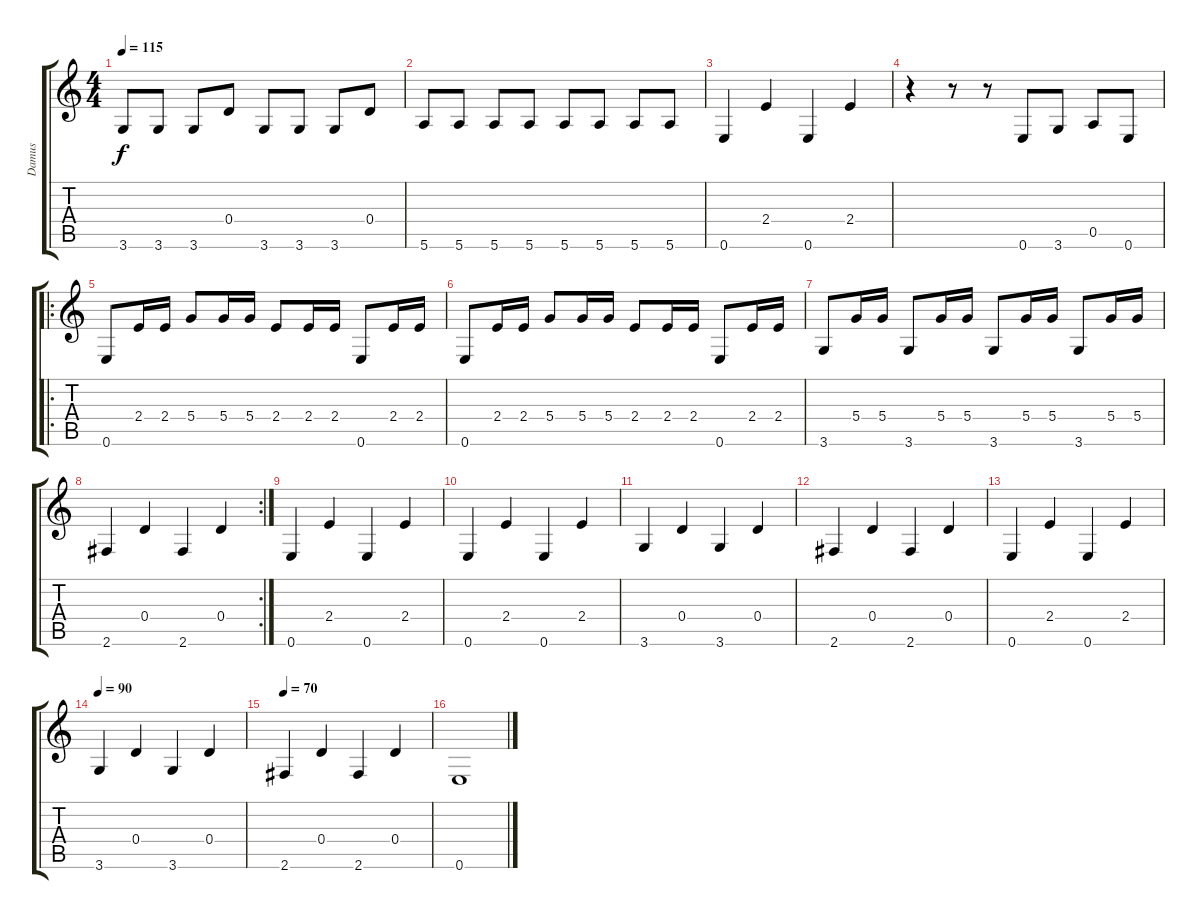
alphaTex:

\track ("Damus" "Damus") {instrument electricbassfinger}
\staff {score tabs}
\tuning (E4 B3 G3 D3 A2 E2) {hide}
\ts (4 4)
\tempo 115
\clef g2
\ks c
3.6.8{dy f} 3.6.8 3.6.8 0.4.8 3.6.8 3.6.8 3.6.8 0.4.8 |
5.6.8 5.6.8 5.6.8 5.6.8 5.6.8 5.6.8 5.6.8 5.6.8 |
0.6.4 2.4.4 0.6.4 2.4.4 |
r.4 r.8 r.8 0.6.8 3.6.8 0.5.8 0.6.8 |
\ro
0.6.8 2.4.16 2.4.16 5.4.8 5.4.16 5.4.16 2.4.8 2.4.16 2.4.16 0.6.8 2.4.16 2.4.16 |
0.6.8 2.4.16 2.4.16 5.4.8 5.4.16 5.4.16 2.4.8 2.4.16 2.4.16 0.6.8 2.4.16 2.4.16 |
3.6.8 5.4.16 5.4.16 3.6.8 5.4.16 5.4.16 3.6.8 5.4.16 5.4.16 3.6.8 5.4.16 5.4.16 |
\rc 2
2.6.4 0.4.4 2.6.4 0.4.4 |
0.6.4 2.4.4 0.6.4 2.4.4 |
0.6.4 2.4.4 0.6.4 2.4.4 |
3.6.4 0.4.4 3.6.4 0.4.4 |
2.6.4 0.4.4 2.6.4 0.4.4 |
0.6.4 2.4.4 0.6.4 2.4.4 |
\tempo 90
3.6.4 0.4.4 3.6.4 0.4.4 |
\tempo 70
2.6.4 0.4.4 2.6.4 0.4.4 |
0.6.1
